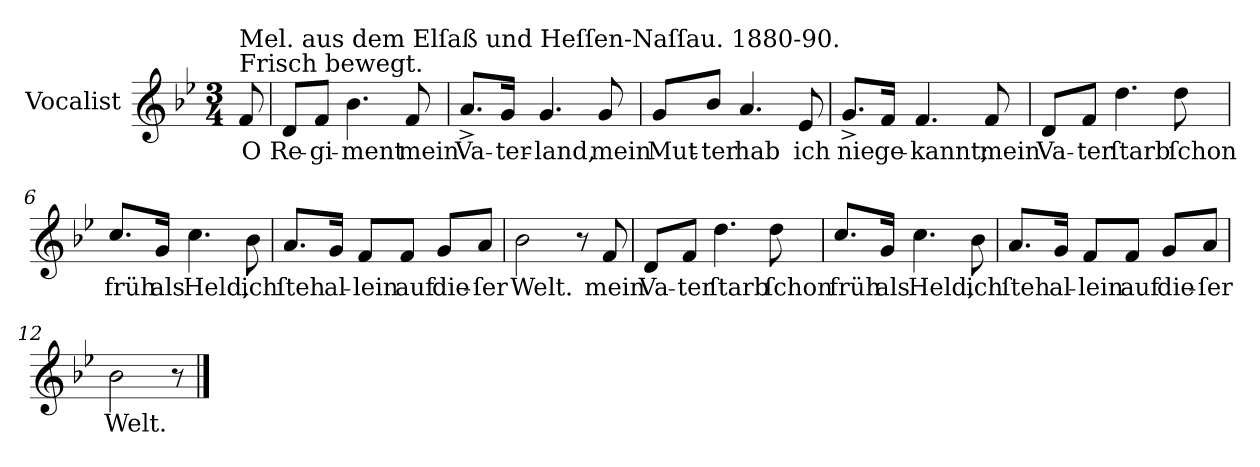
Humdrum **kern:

**kern	**text
*part1	*part1
*staff1	*staff1
*I"Vocalist	*
*k[b-e-]	*
*B-:	*
*M3/4	*
=	=
!LO:TX:a:t=Frisch bewegt.	!
!LO:TX:a:t=Mel. aus dem Elſaß und Heſſen-Naſſau. 1880-90.	!
8f	O
=1	=1
8dL	Re-
8fJ	-gi-
4.b-	-ment
8f	mein
=2	=2
8.a^L	Va-
16gJk	-ter-
4.g	-land,
8g	mein
=3	=3
8gL	Mut-
8b-/J	-ter
4.a	hab
8e-	ich
=4	=4
8.g^L	nie
16fJk	ge-
4.f	-kannt;
8f	mein
=5	=5
8dL	Va-
8fJ	-ter
4.dd	ſtarb
8dd	ſchon
=6	=6
8.ccL	früh
16gJk	als
4.cc	Held,
8b-	ich
=7	=7
8.aL	ſteh
16gJk	al-
8fL	-lein
8fJ	auf
8gL	die-
8aJ	-ſer
=8	=8
2b-	Welt.
8r	.
8f	mein
=9	=9
8dL	Va-
8fJ	-ter
4.dd	ſtarb
8dd	ſchon
=10	=10
8.ccL	früh
16gJk	als
4.cc	Held,
8b-	ich
=11	=11
8.aL	ſteh
16gJk	al-
8fL	-lein
8fJ	auf
8gL	die-
8aJ	-ſer
=12	=12
2b-	Welt.
8r	.
==	==
*-	*-
